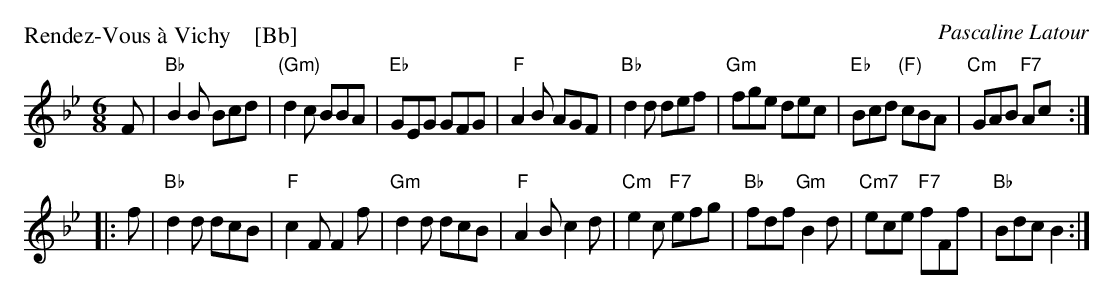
X:1
P: Rendez-Vous \`a Vichy    [Bb]
C: Pascaline Latour
M: 6/8
L: 1/8
K: Bb
F |\
"Bb"B2B Bcd | "(Gm)"d2c BBA | "Eb"GEG GFG | "F"A2B AGF |\
"Bb"d2d def | "Gm"fge dec | "Eb"Bcd "(F)"cBA | "Cm"GAB "F7"Ac :|
|: f |\
"Bb"d2d dcB | "F"c2F F2f | "Gm"d2d dcB | "F"A2B c2d |\
"Cm"e2c "F7"efg | "Bb"fdf "Gm"B2d | "Cm7"ece "F7"fFf | "Bb"Bdc B2 :|
